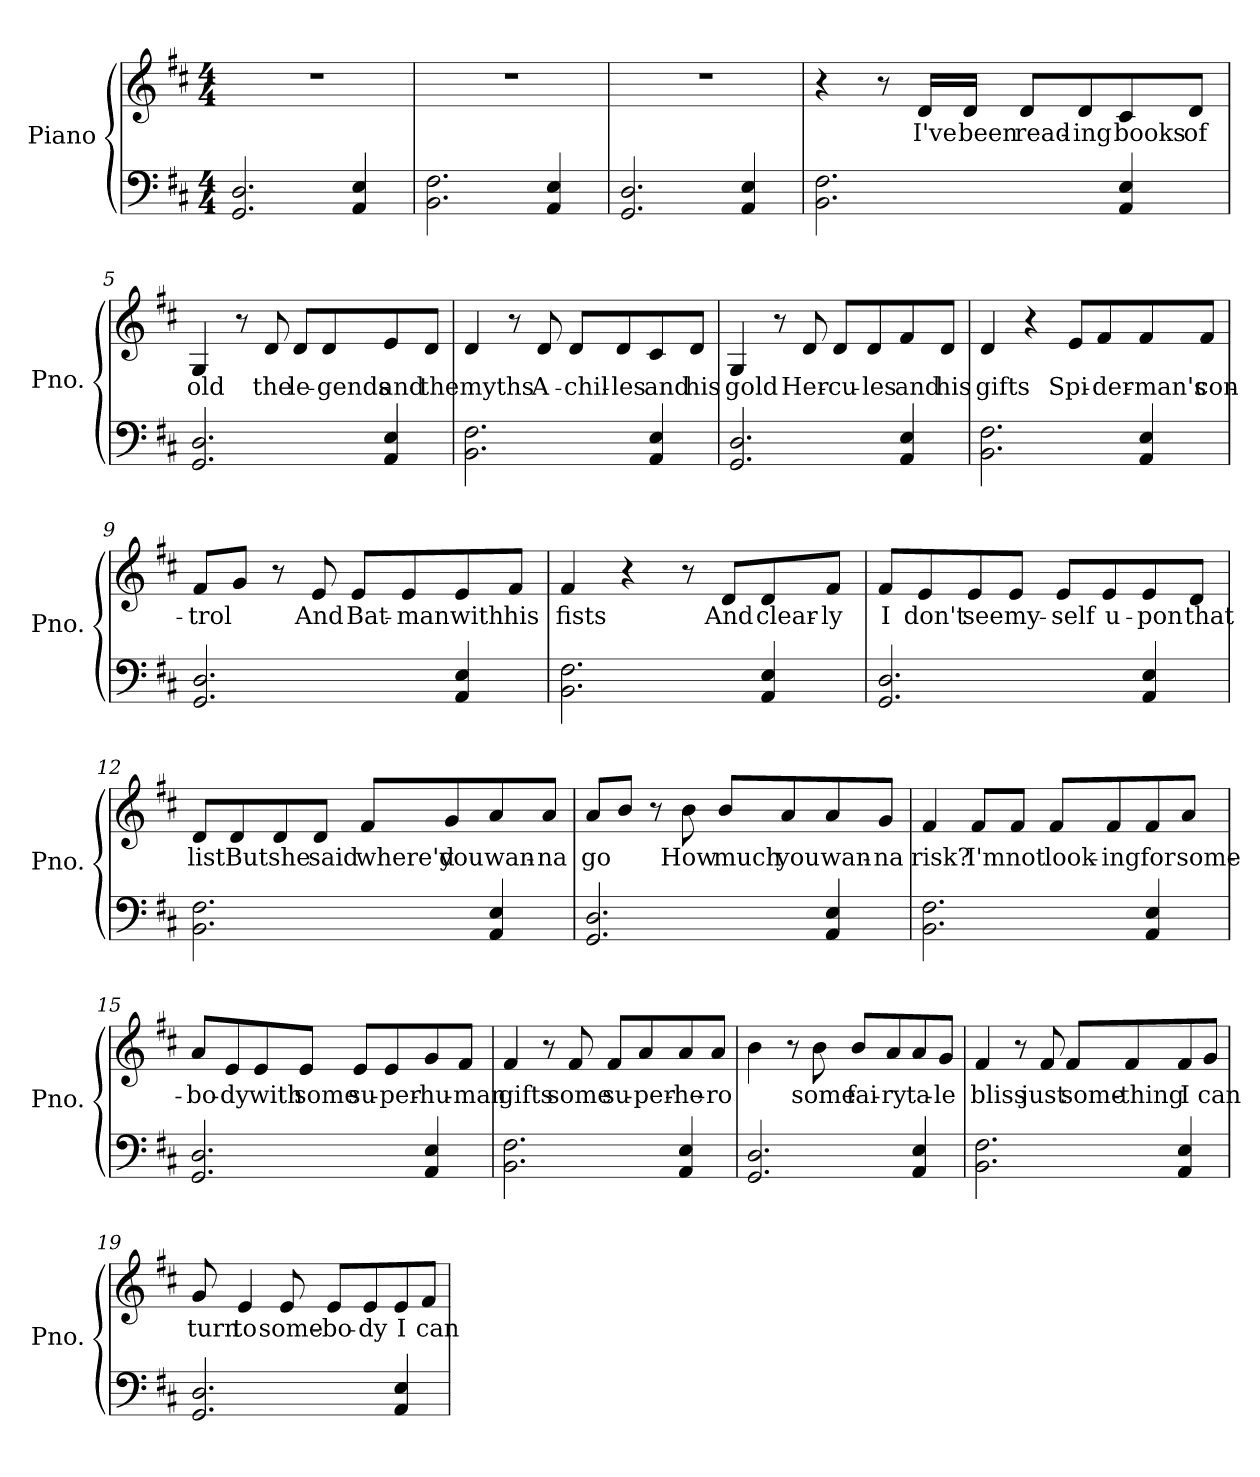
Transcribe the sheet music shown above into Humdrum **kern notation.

**kern	**kern	**text
*part1	*part1	*part1
*staff2	*staff1	*staff1
*I"Piano	*	*
*I'Pno.	*	*
*clefF4	*clefG2	*
*k[f#c#]	*k[f#c#]	*
*M4/4	*M4/4	*
=1	=1	=1
2.GG/ 2.D/	1r	.
4AA/ 4E/	.	.
=2	=2	=2
2.BB\ 2.F#\	1r	.
4AA/ 4E/	.	.
=3	=3	=3
2.GG/ 2.D/	1r	.
4AA/ 4E/	.	.
=4	=4	=4
2.BB\ 2.F#\	4r	.
.	8r	.
.	16d/LL	I've
.	16d/JJ	been
.	8d/L	read-
.	8d/	-ing
4AA/ 4E/	8c#/	books
.	8d/J	of
=5	=5	=5
2.GG/ 2.D/	4G/	old
.	8r	.
.	8d/	the
.	8d/L	le-
.	8d/	-gends
4AA/ 4E/	8e/	and
.	8d/J	the
!!LO:LB:g=z
=6	=6	=6
2.BB\ 2.F#\	4d/	myths
.	8r	.
.	8d/	A-
.	8d/L	-chil-
.	8d/	-les
4AA/ 4E/	8c#/	and
.	8d/J	his
=7	=7	=7
2.GG/ 2.D/	4G/	gold
.	8r	.
.	8d/	Her-
.	8d/L	-cu-
.	8d/	-les
4AA/ 4E/	8f#/	and
.	8d/J	his
=8	=8	=8
2.BB\ 2.F#\	4d/	gifts
.	4r	.
.	8e/L	Spi-
.	8f#/	-der-
4AA/ 4E/	8f#/	-man's
.	8f#/J	con-
!!LO:LB:g=z
=9	=9	=9
2.GG/ 2.D/	8f#/L	-trol
.	8g/J	.
.	8r	.
.	8e/	And
.	8e/L	Bat-
.	8e/	-man
4AA/ 4E/	8e/	with
.	8f#/J	his
=10	=10	=10
2.BB\ 2.F#\	4f#/	fists
.	4r	.
.	8r	.
.	8d/L	And
4AA/ 4E/	8d/	clear-
.	8f#/J	-ly
=11	=11	=11
2.GG/ 2.D/	8f#/L	I
.	8e/	don't
.	8e/	see
.	8e/J	my-
.	8e/L	-self
.	8e/	u-
4AA/ 4E/	8e/	-pon
.	8d/J	that
!!LO:LB:g=z
=12	=12	=12
2.BB\ 2.F#\	8d/L	list
.	8d/	But
.	8d/	she
.	8d/J	said
.	8f#/L	where'd
.	8g/	you
4AA/ 4E/	8a/	wan-
.	8a/J	-na
=13	=13	=13
2.GG/ 2.D/	8a/L	go
.	8b/J	.
.	8r	.
.	8b\	How
.	8b/L	much
.	8a/	you
4AA/ 4E/	8a/	wan-
.	8g/J	-na
!!LO:LB:g=z
=14	=14	=14
2.BB\ 2.F#\	4f#/	risk?
.	8f#/L	I'm
.	8f#/J	not
.	8f#/L	look-
.	8f#/	-ing
4AA/ 4E/	8f#/	for
.	8a/J	some-
=15	=15	=15
2.GG/ 2.D/	8a/L	-bo-
.	8e/	-dy
.	8e/	with
.	8e/J	some
.	8e/L	su-
.	8e/	-per-
4AA/ 4E/	8g/	-hu-
.	8f#/J	-man
=16	=16	=16
2.BB\ 2.F#\	4f#/	gifts
.	8r	.
.	8f#/	some
.	8f#/L	su-
.	8a/	-per-
4AA/ 4E/	8a/	-he-
.	8a/J	-ro
!!LO:PB:g=z
=17	=17	=17
2.GG/ 2.D/	4b\	.
.	8r	.
.	8b\	some
.	8b/L	fai-
.	8a/	-ry
4AA/ 4E/	8a/	ta-
.	8g/J	-le
=18	=18	=18
2.BB\ 2.F#\	4f#/	bliss
.	8r	.
.	8f#/	just
.	8f#/L	some-
.	8f#/	-thing
4AA/ 4E/	8f#/	I
.	8g/J	can
=19	=19	=19
2.GG/ 2.D/	8g/	turn
.	4e/	to
.	8e/	some-
.	8e/L	-bo-
.	8e/	-dy
4AA/ 4E/	8e/	I
.	8f#/J	can
=	=	=
*-	*-	*-
